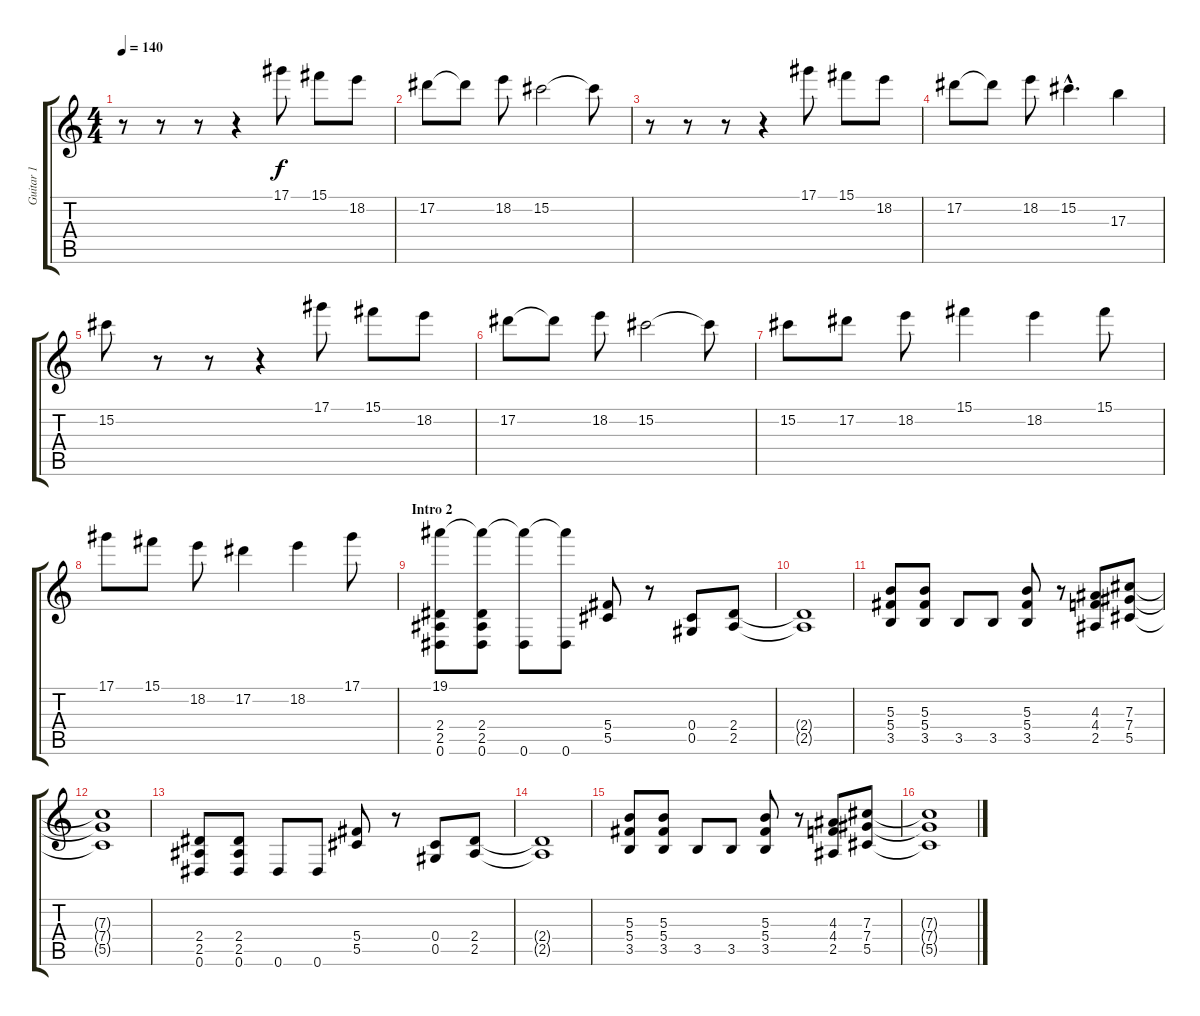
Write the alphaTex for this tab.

\track ("Guitar 1" "Guitar 1") {instrument distortionguitar}
\staff {score tabs}
\tuning (Eb4 Bb3 Gb3 Db3 Ab2 Eb2) {hide}
\ts (4 4)
\tempo 140
\clef g2
\ks c
r.8{dy f} r.8 r.8 r.4 17.1.8 15.1.8 18.2.8 |
17.2.8 17.2{t}.8 18.2.8 15.2.2 15.2{t}.8 |
r.8 r.8 r.8 r.4 17.1.8 15.1.8 18.2.8 |
17.2.8 17.2{t}.8 18.2.8 15.2{hac}.4{d} 17.3.4 |
15.2.8 r.8 r.8 r.4 17.1.8 15.1.8 18.2.8 |
17.2.8 17.2{t}.8 18.2.8 15.2.2 15.2{t}.8 |
15.2.8 17.2.8 18.2.8 15.1.4 18.2.4 15.1.8 |
17.1.8 15.1.8 18.2.8 17.2.4 18.2.4 17.1.8 |
\section ("" "Intro 2")
(19.1 2.4 2.5 0.6).8 (19.1{t} 2.4 2.5 0.6).8 (19.1{t} 0.6).8 (19.1{t} 0.6).8 (5.4 5.5).8 r.8 (0.4 0.5).8 (2.4 2.5).8 |
(2.4{t} 2.5{t}).1 |
(5.3 5.4 3.5).8 (5.3 5.4 3.5).8 3.5.8 3.5.8 (5.3 5.4 3.5).8 r.8 (4.3 4.4 2.5).8 (7.3 7.4 5.5).8 |
(7.3{t} 7.4{t} 5.5{t}).1 |
(2.4 2.5 0.6).8 (2.4 2.5 0.6).8 0.6.8 0.6.8 (5.4 5.5).8 r.8 (0.4 0.5).8 (2.4 2.5).8 |
(2.4{t} 2.5{t}).1 |
(5.3 5.4 3.5).8 (5.3 5.4 3.5).8 3.5.8 3.5.8 (5.3 5.4 3.5).8 r.8 (4.3 4.4 2.5).8 (7.3 7.4 5.5).8 |
(7.3{t} 7.4{t} 5.5{t}).1
